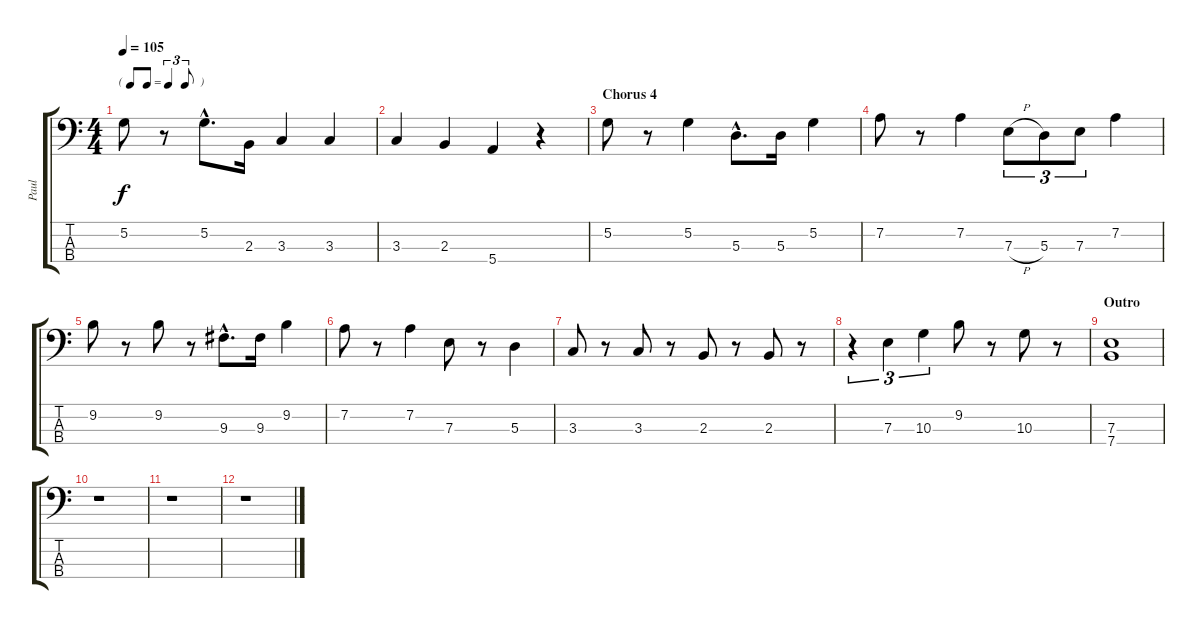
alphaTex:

\track ("Paul" "Paul") {instrument electricbassfinger}
\staff {score tabs}
\tuning (G2 D2 A1 E1) {hide}
\ts (4 4)
\tf triplet8th
\tempo 105
\clef f4
\ks c
5.2.8{dy f} r.8 5.2{hac}.8{d} 2.3.16 3.3.4 3.3.4 |
3.3.4 2.3.4 5.4.4 r.4 |
\section ("" "Chorus 4")
5.2.8 r.8 5.2.4 5.3{hac}.8{d} 5.3.16 5.2.4 |
7.2.8 r.8 7.2.4 7.3{h}.8{tu (3 2)} 5.3.8{tu (3 2)} 7.3.8{tu (3 2)} 7.2.4 |
9.2.8 r.8 9.2.8 r.8 9.3{hac}.8{d} 9.3.16 9.2.4 |
7.2.8 r.8 7.2.4 7.3.8 r.8 5.3.4 |
3.3.8 r.8 3.3.8 r.8 2.3.8 r.8 2.3.8 r.8 |
r.4{tu (3 2)} 7.3.4{tu (3 2)} 10.3.4{tu (3 2)} 9.2.8 r.8 10.3.8 r.8 |
\section ("" "Outro")
(7.3 7.4).1 |
r.1 |
r.1 |
r.1
